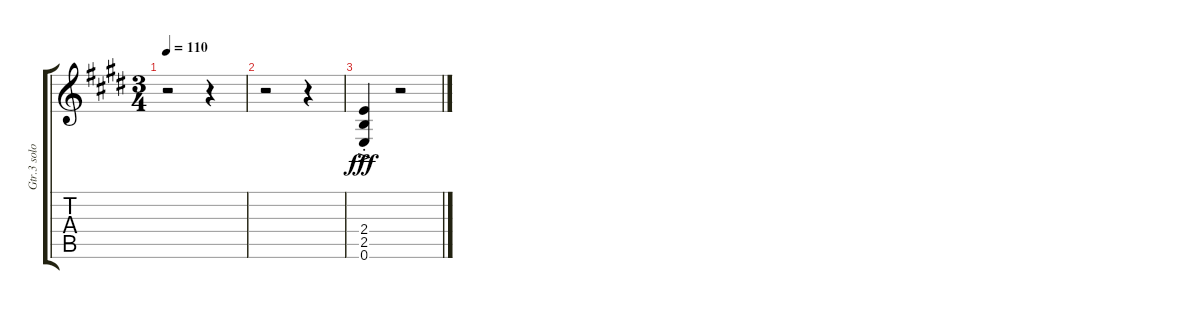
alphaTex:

\track ("Gtr.3 solo" "Gtr.3 solo") {instrument distortionguitar}
\staff {score tabs}
\tuning (E4 B3 G3 D3 A2 E2) {hide}
\ts (3 4)
\tempo 110
\clef g2
\ks c#minor
r.2{dy fff} r.4 |
r.2 r.4 |
(2.4{ac st} 2.5{ac st} 0.6{ac st}).4 r.2
